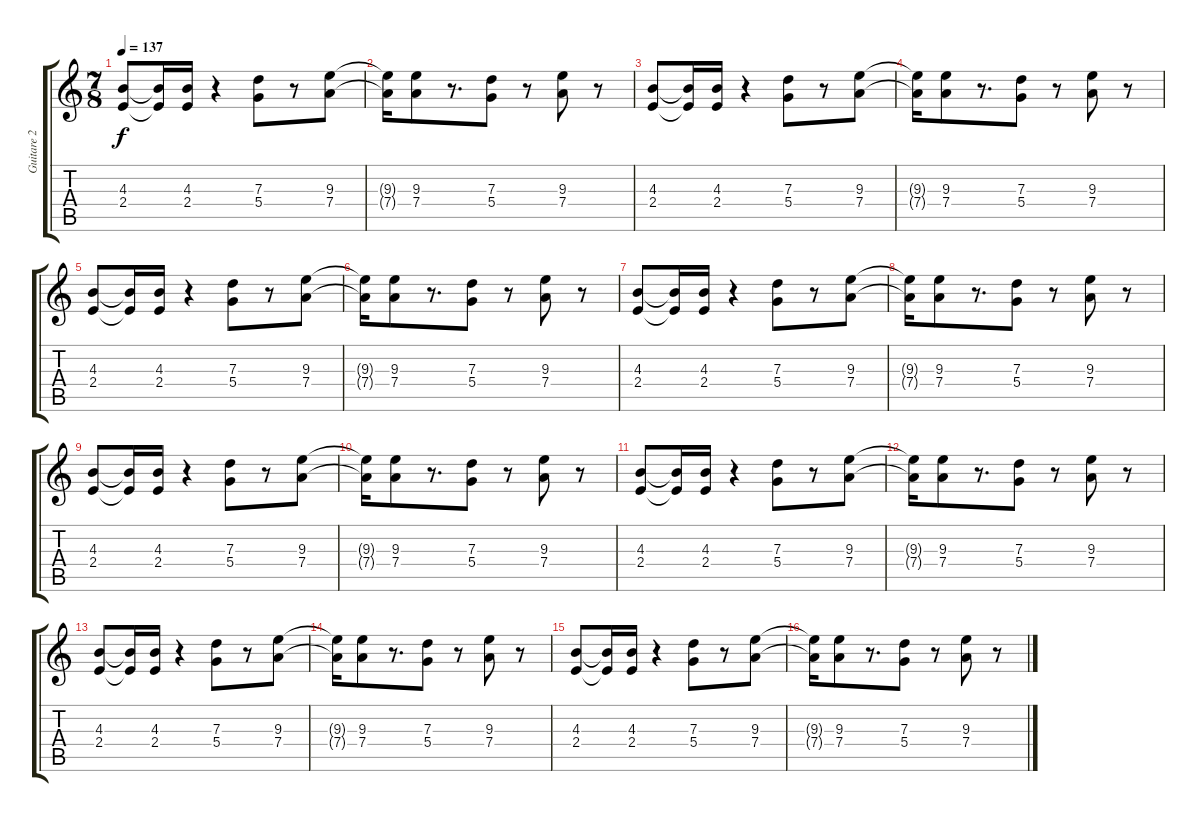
\track ("Guitare 2" "Guitare 2") {instrument overdrivenguitar}
\staff {score tabs}
\tuning (E4 B3 G3 D3 A2 E2) {hide}
\ts (7 8)
\tempo 137
\clef g2
\ks c
(4.3 2.4).8{dy f} (4.3{t} 2.4{t}).16 (4.3 2.4).16 r.4 (7.3 5.4).8 r.8 (9.3 7.4).8 |
(9.3{t} 7.4{t}).16 (9.3 7.4).8 r.8{d} (7.3 5.4).8 r.8 (9.3 7.4).8 r.8 |
(4.3 2.4).8 (4.3{t} 2.4{t}).16 (4.3 2.4).16 r.4 (7.3 5.4).8 r.8 (9.3 7.4).8 |
(9.3{t} 7.4{t}).16{volume 8} (9.3 7.4).8 r.8{d} (7.3 5.4).8 r.8 (9.3 7.4).8 r.8 |
(4.3 2.4).8 (4.3{t} 2.4{t}).16 (4.3 2.4).16 r.4 (7.3 5.4).8 r.8 (9.3 7.4).8 |
(9.3{t} 7.4{t}).16 (9.3 7.4).8 r.8{d} (7.3 5.4).8 r.8 (9.3 7.4).8 r.8 |
(4.3 2.4).8 (4.3{t} 2.4{t}).16 (4.3 2.4).16 r.4 (7.3 5.4).8 r.8 (9.3 7.4).8 |
(9.3{t} 7.4{t}).16 (9.3 7.4).8 r.8{d} (7.3 5.4).8 r.8 (9.3 7.4).8 r.8 |
(4.3 2.4).8{volume 3} (4.3{t} 2.4{t}).16 (4.3 2.4).16 r.4 (7.3 5.4).8 r.8 (9.3 7.4).8 |
(9.3{t} 7.4{t}).16 (9.3 7.4).8 r.8{d} (7.3 5.4).8 r.8 (9.3 7.4).8 r.8 |
(4.3 2.4).8 (4.3{t} 2.4{t}).16 (4.3 2.4).16 r.4 (7.3 5.4).8 r.8 (9.3 7.4).8 |
(9.3{t} 7.4{t}).16 (9.3 7.4).8 r.8{d} (7.3 5.4).8 r.8 (9.3 7.4).8 r.8 |
(4.3 2.4).8 (4.3{t} 2.4{t}).16 (4.3 2.4).16 r.4 (7.3 5.4).8 r.8 (9.3 7.4).8 |
(9.3{t} 7.4{t}).16{volume 0} (9.3 7.4).8 r.8{d} (7.3 5.4).8 r.8 (9.3 7.4).8 r.8 |
(4.3 2.4).8 (4.3{t} 2.4{t}).16 (4.3 2.4).16 r.4 (7.3 5.4).8 r.8 (9.3 7.4).8 |
(9.3{t} 7.4{t}).16 (9.3 7.4).8 r.8{d} (7.3 5.4).8 r.8 (9.3 7.4).8 r.8
